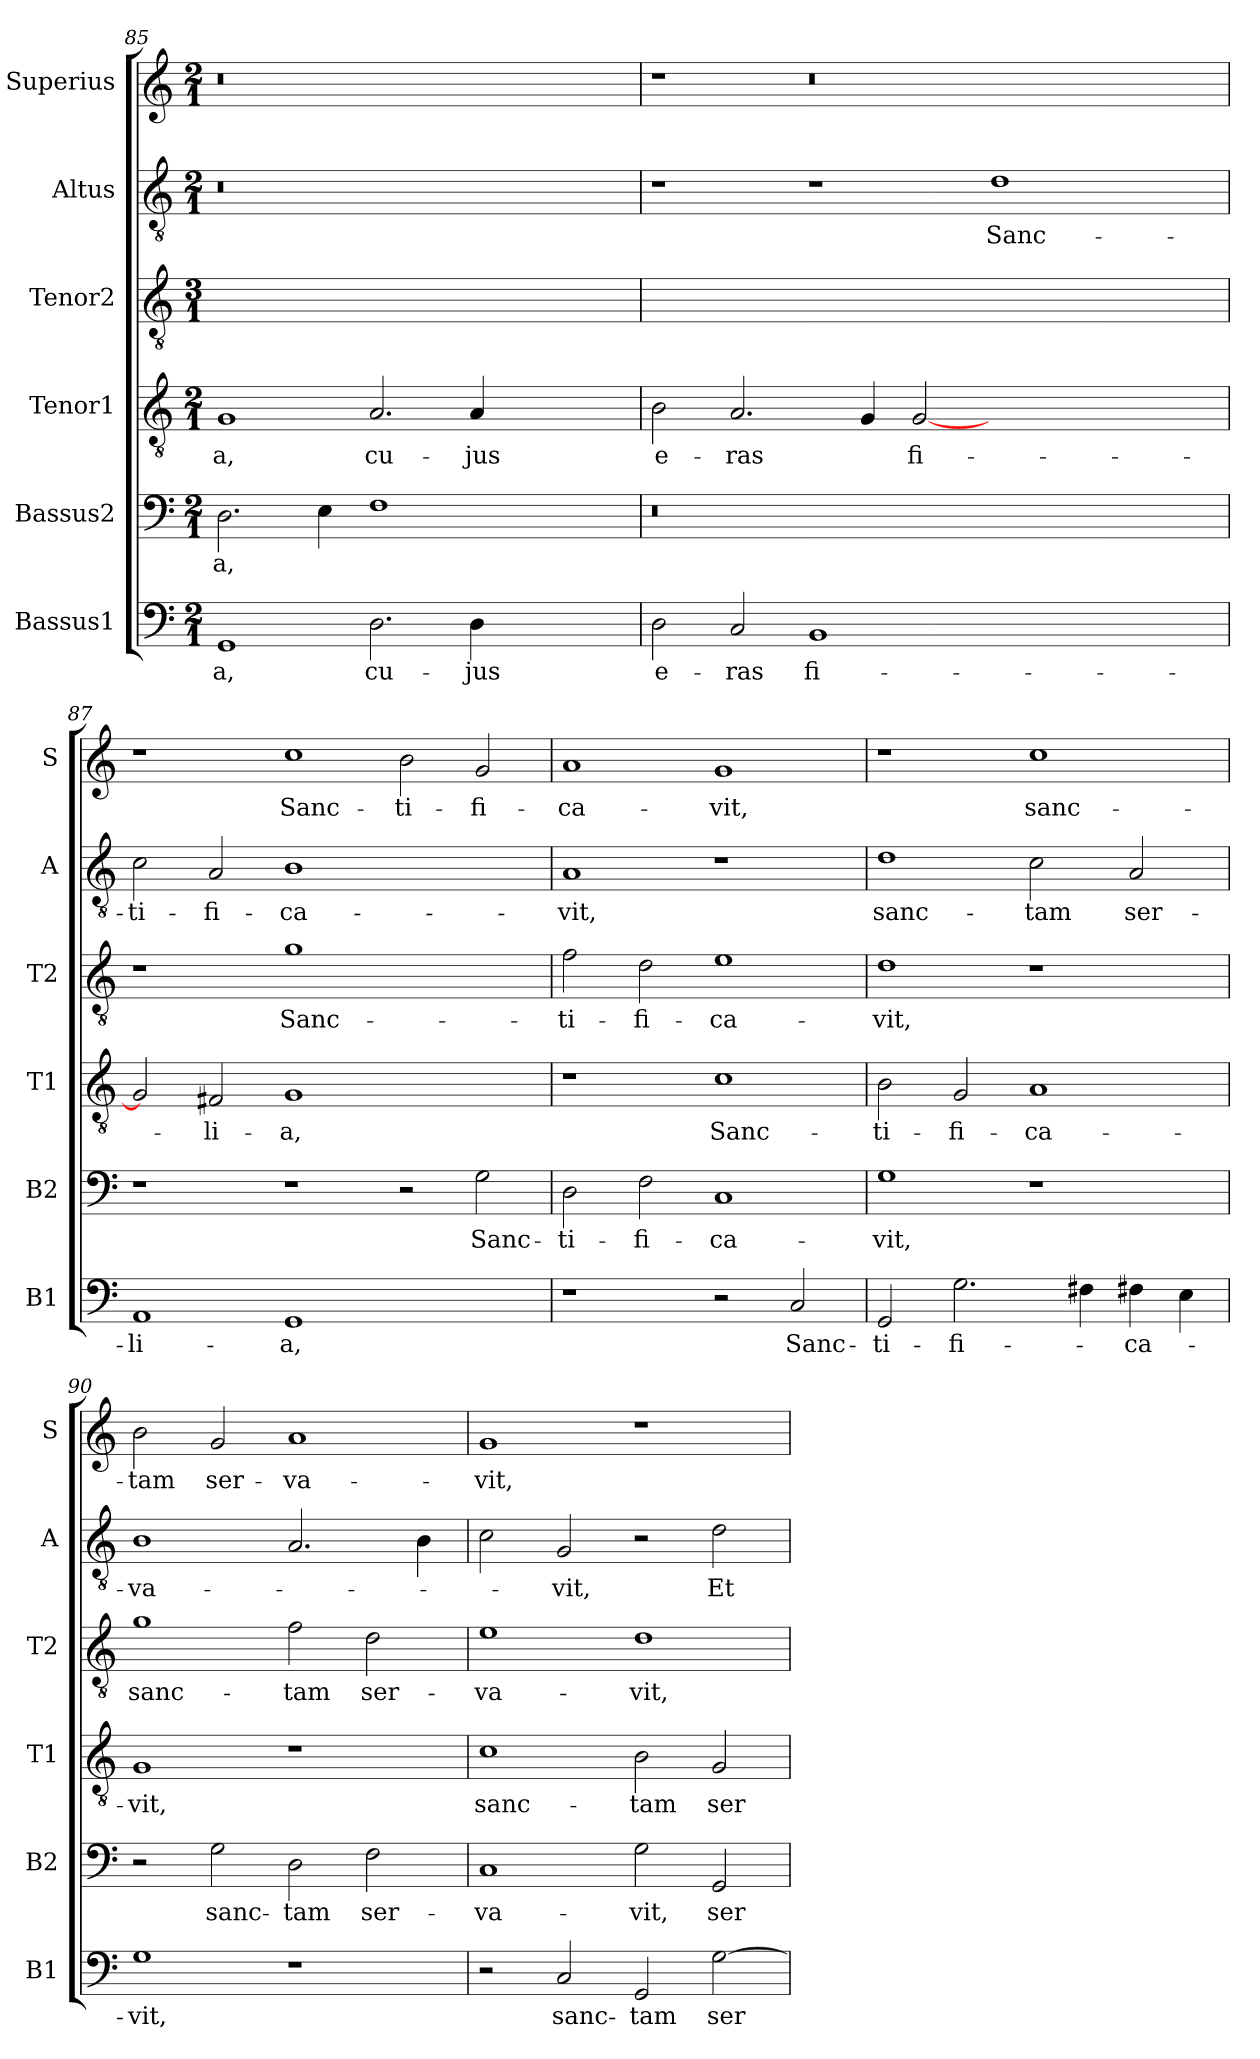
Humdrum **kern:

**kern	**text	**kern	**text	**kern	**text	**kern	**text	**kern	**text	**kern	**text
*part6	*part6	*part5	*part5	*part4	*part4	*part3	*part3	*part2	*part2	*part1	*part1
*staff6	*staff6	*staff5	*staff5	*staff4	*staff4	*staff3	*staff3	*staff2	*staff2	*staff1	*staff1
*I"Bassus1	*	*I"Bassus2	*	*I"Tenor1	*	*I"Tenor2	*	*I"Altus	*	*I"Superius	*
*I'B1	*	*I'B2	*	*I'T1	*	*I'T2	*	*I'A	*	*I'S	*
*clefF4	*	*clefF4	*	*clefGv2	*	*clefGv2	*	*clefGv2	*	*clefG2	*
*k[]	*	*k[]	*	*k[]	*	*k[]	*	*k[]	*	*k[]	*
*M2/1	*	*M2/1	*	*M2/1	*	*M3/1	*	*M2/1	*	*M2/1	*
=85	=85	=85	=85	=85	=85	=85	=85	=85	=85	=85	=85
1GG	-a,	2.D\	-a,	1G	-a,	0.ryy	.	0r	.	0r	.
.	.	4E\	.	.	.	.	.	.	.	.	.
2.D\	cu-	1F	.	2.A/	cu-	.	.	.	.	.	.
4D\	-jus	.	.	4A/	-jus	.	.	.	.	.	.
1ryy	.	1ryy	.	1ryy	.	.	.	1ryy	.	1ryy	.
=86	=86	=86	=86	=86	=86	=86	=86	=86	=86	=86	=86
2D\	e-	0r	.	2B\	e-	0.ryy	.	1r	.	1r	.
2C/	-ras	.	.	2.A/	-ras	.	.	.	.	.	.
1BB	fi-	.	.	.	.	.	.	1r	.	0r	.
.	.	.	.	4G/	.	.	.	.	.	.	.
.	.	.	.	[2G/	fi-	.	.	.	.	.	.
1ryy	.	0ryy	.	1ryy	.	.	.	1d	Sanc-	.	.
1ryy	.	.	.	1ryy	.	1ryy	.	1ryy	.	1ryy	.
=87	=87	=87	=87	=87	=87	=87	=87	=87	=87	=87	=87
1AA	-li-	1r	.	2G/]	.	1r	.	2c\	-ti-	1r	.
.	.	.	.	2F#X/	-li-	.	.	2A/	-fi-	.	.
1GG	-a,	1r	.	1G	-a,	1g	Sanc-	1B	-ca-	1cc	Sanc-
1ryy	.	2r	.	1ryy	.	1ryy	.	1ryy	.	2b\	-ti-
.	.	2G\	Sanc-	.	.	.	.	.	.	2g/	-fi-
=88	=88	=88	=88	=88	=88	=88	=88	=88	=88	=88	=88
1r	.	2D\	-ti-	1r	.	2f\	-ti-	1A	-vit,	1a	-ca-
.	.	2F\	-fi-	.	.	2d\	-fi-	.	.	.	.
2r	.	1C	-ca-	1c	Sanc-	1e	-ca-	1r	.	1g	-vit,
2C/	Sanc-	.	.	.	.	.	.	.	.	.	.
=89	=89	=89	=89	=89	=89	=89	=89	=89	=89	=89	=89
2GG/	-ti-	1G	-vit,	2B\	-ti-	1d	-vit,	1d	sanc-	1r	.
2.G\	-fi-	.	.	2G/	-fi-	.	.	.	.	.	.
.	.	1r	.	1A	-ca-	1r	.	2c\	-tam	1cc	sanc-
4F#X\	.	.	.	.	.	.	.	.	.	.	.
4F#X\	-ca-	.	.	.	.	.	.	2A/	ser-	.	.
4E\	.	.	.	.	.	.	.	.	.	.	.
=90	=90	=90	=90	=90	=90	=90	=90	=90	=90	=90	=90
1G	-vit,	2r	.	1G	-vit,	1g	sanc-	1B	-va-	2b\	-tam
.	.	2G\	sanc-	.	.	.	.	.	.	2g/	ser-
1r	.	2D\	-tam	1r	.	2f\	-tam	2.A/	.	1a	-va-
.	.	2F\	ser-	.	.	2d\	ser-	.	.	.	.
.	.	.	.	.	.	.	.	4B\	.	.	.
=91	=91	=91	=91	=91	=91	=91	=91	=91	=91	=91	=91
2r	.	1C	-va-	1c	sanc-	1e	-va-	2c\	.	1g	-vit,
2C/	sanc-	.	.	.	.	.	.	2G/	-vit,	.	.
2GG/	-tam	2G\	-vit,	2B\	-tam	1d	-vit,	2r	.	1r	.
[2G\	ser-	2GG/	ser-	2G/	ser-	.	.	2d\	Et	.	.
=	=	=	=	=	=	=	=	=	=	=	=
*-	*-	*-	*-	*-	*-	*-	*-	*-	*-	*-	*-
